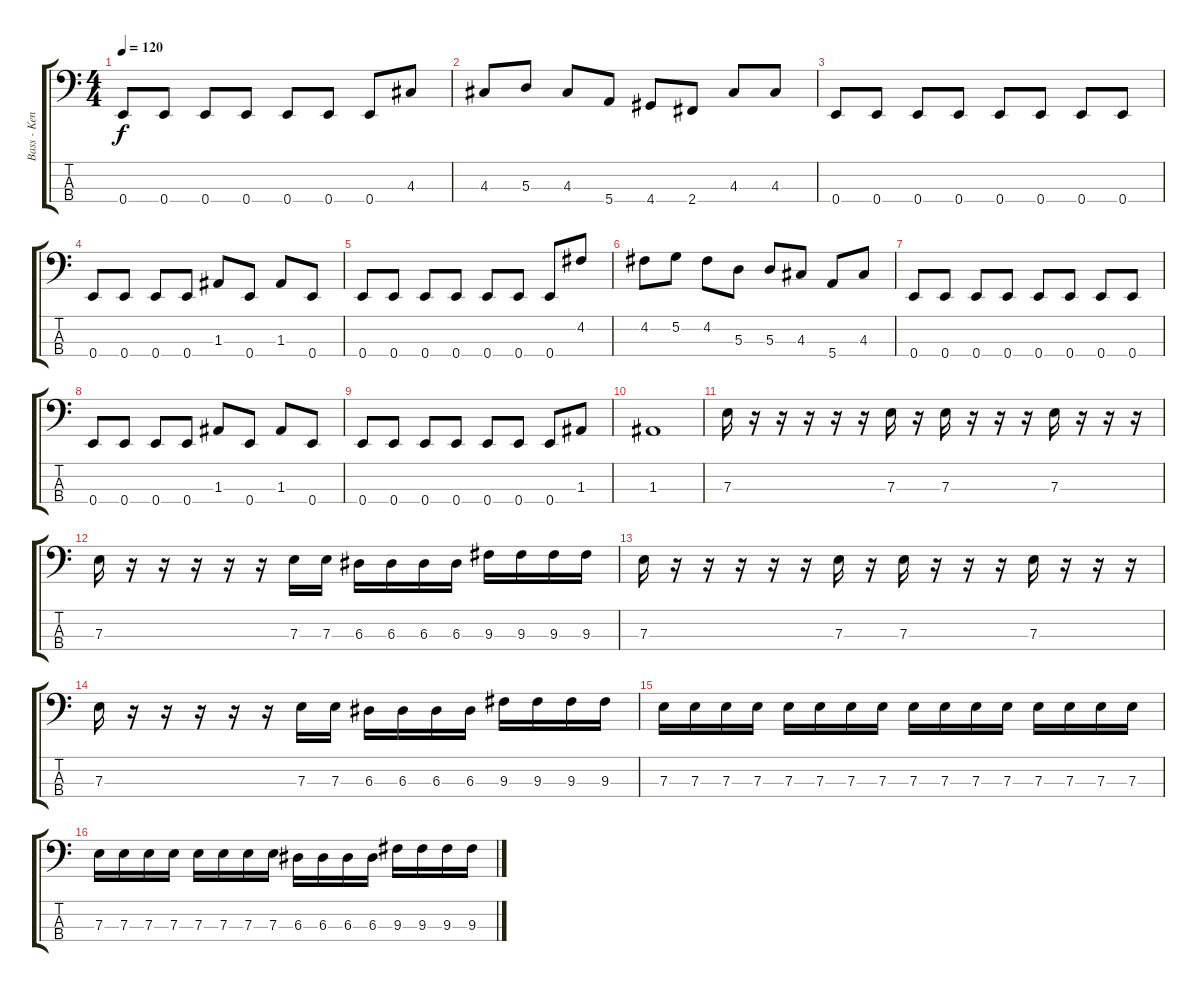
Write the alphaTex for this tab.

\track ("Bass - Kenneth" "Bass - Ken") {instrument acousticguitarsteel}
\staff {score tabs}
\tuning (G2 D2 A1 E1) {hide}
\ts (4 4)
\tempo 120
\clef f4
\ks c
0.4.8{dy f} 0.4.8 0.4.8 0.4.8 0.4.8 0.4.8 0.4.8 4.3.8 |
4.3.8 5.3.8 4.3.8 5.4.8 4.4.8 2.4.8 4.3.8 4.3.8 |
0.4.8 0.4.8 0.4.8 0.4.8 0.4.8 0.4.8 0.4.8 0.4.8 |
0.4.8 0.4.8 0.4.8 0.4.8 1.3.8 0.4.8 1.3.8 0.4.8 |
0.4.8 0.4.8 0.4.8 0.4.8 0.4.8 0.4.8 0.4.8 4.2.8 |
4.2.8 5.2.8 4.2.8 5.3.8 5.3.8 4.3.8 5.4.8 4.3.8 |
0.4.8 0.4.8 0.4.8 0.4.8 0.4.8 0.4.8 0.4.8 0.4.8 |
0.4.8 0.4.8 0.4.8 0.4.8 1.3.8 0.4.8 1.3.8 0.4.8 |
0.4.8 0.4.8 0.4.8 0.4.8 0.4.8 0.4.8 0.4.8 1.3.8 |
1.3.1 |
7.3.16 r.16 r.16 r.16 r.16 r.16 7.3.16 r.16 7.3.16 r.16 r.16 r.16 7.3.16 r.16 r.16 r.16 |
7.3.16 r.16 r.16 r.16 r.16 r.16 7.3.16 7.3.16 6.3.16 6.3.16 6.3.16 6.3.16 9.3.16 9.3.16 9.3.16 9.3.16 |
7.3.16 r.16 r.16 r.16 r.16 r.16 7.3.16 r.16 7.3.16 r.16 r.16 r.16 7.3.16 r.16 r.16 r.16 |
7.3.16 r.16 r.16 r.16 r.16 r.16 7.3.16 7.3.16 6.3.16 6.3.16 6.3.16 6.3.16 9.3.16 9.3.16 9.3.16 9.3.16 |
7.3.16 7.3.16 7.3.16 7.3.16 7.3.16 7.3.16 7.3.16 7.3.16 7.3.16 7.3.16 7.3.16 7.3.16 7.3.16 7.3.16 7.3.16 7.3.16 |
7.3.16 7.3.16 7.3.16 7.3.16 7.3.16 7.3.16 7.3.16 7.3.16 6.3.16 6.3.16 6.3.16 6.3.16 9.3.16 9.3.16 9.3.16 9.3.16
